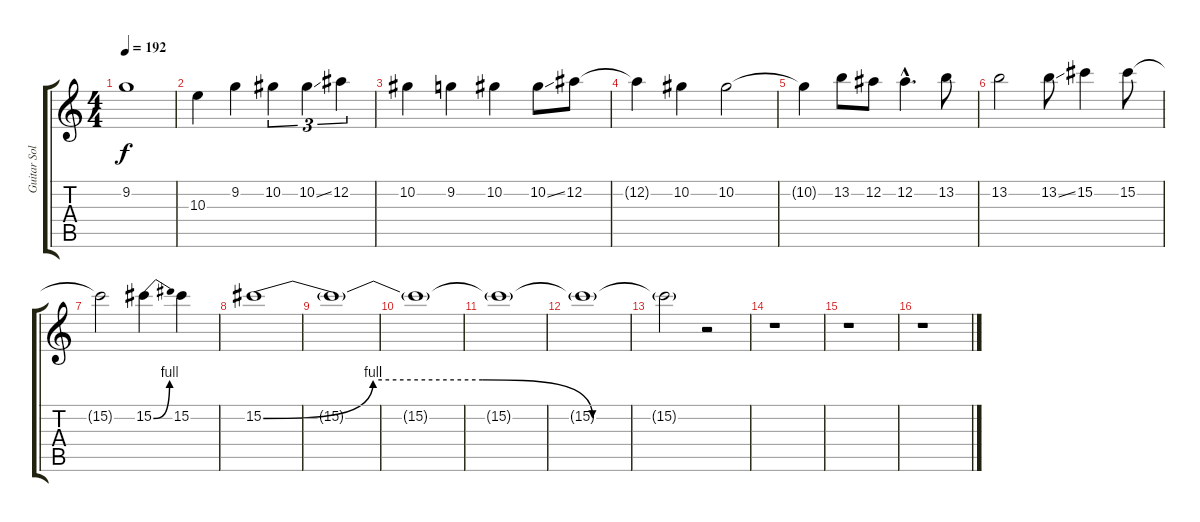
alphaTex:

\track ("Guitar Solo" "Guitar Sol") {instrument overdrivenguitar}
\staff {score tabs}
\tuning (Eb4 Bb3 Gb3 Db3 Ab2 Eb2) {hide}
\ts (4 4)
\tempo 192
\clef g2
\ks c
9.2{t}.1{dy f} |
10.3.4 9.2.4 10.2.4{tu (3 2)} 10.2{ss}.4{tu (3 2)} 12.2.4{tu (3 2)} |
10.2.4 9.2.4 10.2.4 10.2{ss}.8 12.2.8 |
12.2{t}.4 10.2.4 10.2.2 |
10.2{t}.4 13.2.8 12.2.8 12.2{hac}.4{d} 13.2.8 |
13.2.2 13.2{ss}.8 15.2.4 15.2.8 |
15.2{t}.2 15.2{be (bend 0 0 60 4)}.4 15.2.4 |
15.2{be (custom 0 0 15 4 30 4 45 0 60 0)}.1 |
15.2{t}.1 |
15.2{t}.1 |
15.2{t}.1 |
15.2{t}.1 |
15.2{t}.2 r.2 |
r.1 |
r.1 |
r.1
